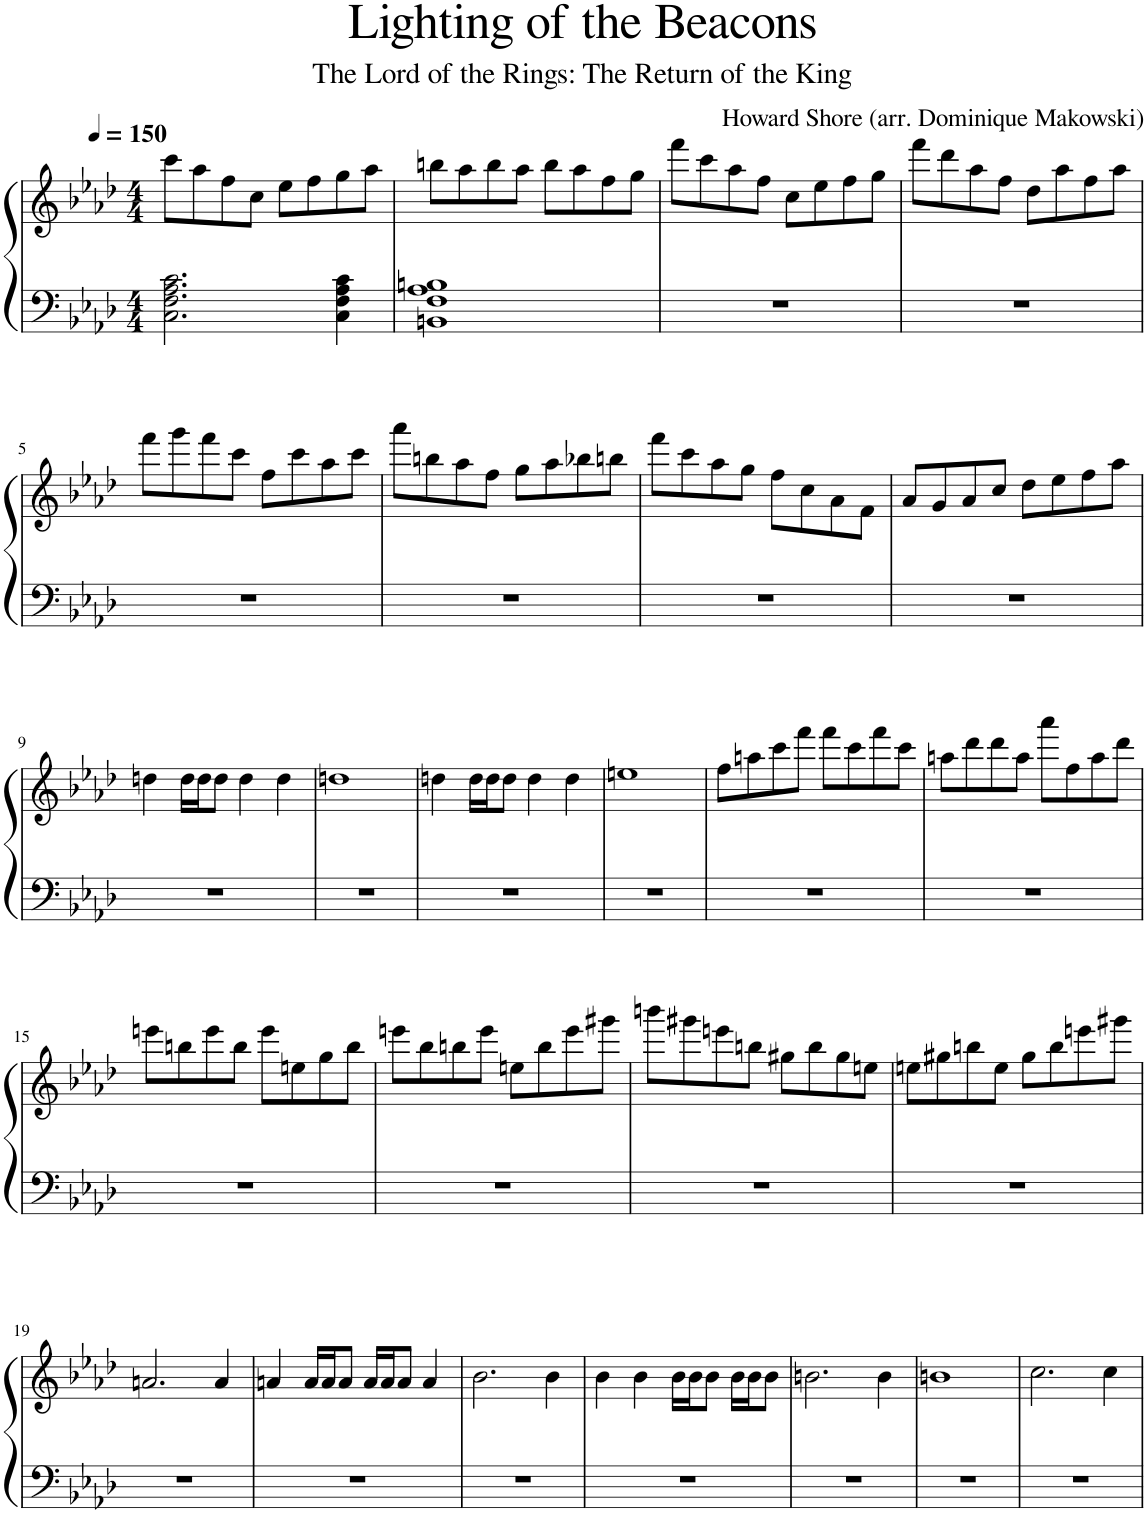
**kern	**kern
*part1	*part1
*staff2	*staff1
*I"Piano	*
*I'Pno.	*
*clefF4	*clefG2
*k[b-e-a-d-]	*k[b-e-a-d-]
*M4/4	*M4/4
*MM150	*MM150
=1	=1
2.C\ 2.F\ 2.A-\ 2.c\	8ccc\L
.	8aa-\
.	8ff\
.	8cc\J
.	8ee-\L
.	8ff\
4C\ 4F\ 4A-\ 4c\	8gg\
.	8aa-\J
=2	=2
1BBn 1F 1A- 1Bn	8bbn\L
.	8aa-\
.	8bb\
.	8aa-\J
.	8bb\L
.	8aa-\
.	8ff\
.	8gg\J
=3	=3
1r	8fff\L
.	8ccc\
.	8aa-\
.	8ff\J
.	8cc\L
.	8ee-\
.	8ff\
.	8gg\J
=4	=4
1r	8fff\L
.	8ddd-\
.	8aa-\
.	8ff\J
.	8dd-\L
.	8aa-\
.	8ff\
.	8aa-\J
!!LO:LB:g=z
=5	=5
1r	8fff\L
.	8ggg\
.	8fff\
.	8ccc\J
.	8ff\L
.	8ccc\
.	8aa-\
.	8ccc\J
=6	=6
1r	8aaa-\L
.	8bbn\
.	8aa-\
.	8ff\J
.	8gg\L
.	8aa-\
.	8bb-X\
.	8bbn\J
=7	=7
1r	8fff\L
.	8ccc\
.	8aa-\
.	8gg\J
.	8ff\L
.	8cc\
.	8a-\
.	8f\J
=8	=8
1r	8a-/L
.	8g/
.	8a-/
.	8cc/J
.	8dd-\L
.	8ee-\
.	8ff\
.	8aa-\J
!!LO:LB:g=z
=9	=9
1r	4ddn\
.	16dd\LL
.	16dd\J
.	8dd\J
.	4dd\
.	4dd\
=10	=10
1r	1ddn
=11	=11
1r	4ddn\
.	16dd\LL
.	16dd\J
.	8dd\J
.	4dd\
.	4dd\
=12	=12
1r	1een
=13	=13
1r	8ff\L
.	8aan\
.	8ccc\
.	8fff\J
.	8fff\L
.	8ccc\
.	8fff\
.	8ccc\J
=14	=14
1r	8aan\L
.	8ddd-\
.	8ddd-\
.	8aa\J
.	8aaa-\L
.	8ff\
.	8aa\
.	8ddd-\J
!!LO:LB:g=z
=15	=15
1r	8eeen\L
.	8bbn\
.	8eee\
.	8bb\J
.	8eee\L
.	8een\
.	8gg\
.	8bb\J
=16	=16
1r	8eeen\L
.	8bb-\
.	8bbn\
.	8eee\J
.	8een\L
.	8bb\
.	8eee\
.	8ggg#X\J
=17	=17
1r	8bbbn\L
.	8ggg#X\
.	8eeen\
.	8bbn\J
.	8gg#X\L
.	8bb\
.	8gg#\
.	8een\J
=18	=18
1r	8een\L
.	8gg#X\
.	8bbn\
.	8ee\J
.	8gg#\L
.	8bb\
.	8eeen\
.	8ggg#X\J
!!LO:LB:g=z
=19	=19
1r	2.an/
.	4a/
=20	=20
1r	4an/
.	16a/LL
.	16a/J
.	8a/J
.	16a/LL
.	16a/J
.	8a/J
.	4a/
=21	=21
1r	2.b-\
.	4b-\
=22	=22
1r	4b-\
.	4b-\
.	16b-\LL
.	16b-\J
.	8b-\J
.	16b-\LL
.	16b-\J
.	8b-\J
=23	=23
1r	2.bn\
.	4b\
=24	=24
1r	1bn
=25	=25
1r	2.cc\
.	4cc\
=	=
*-	*-
